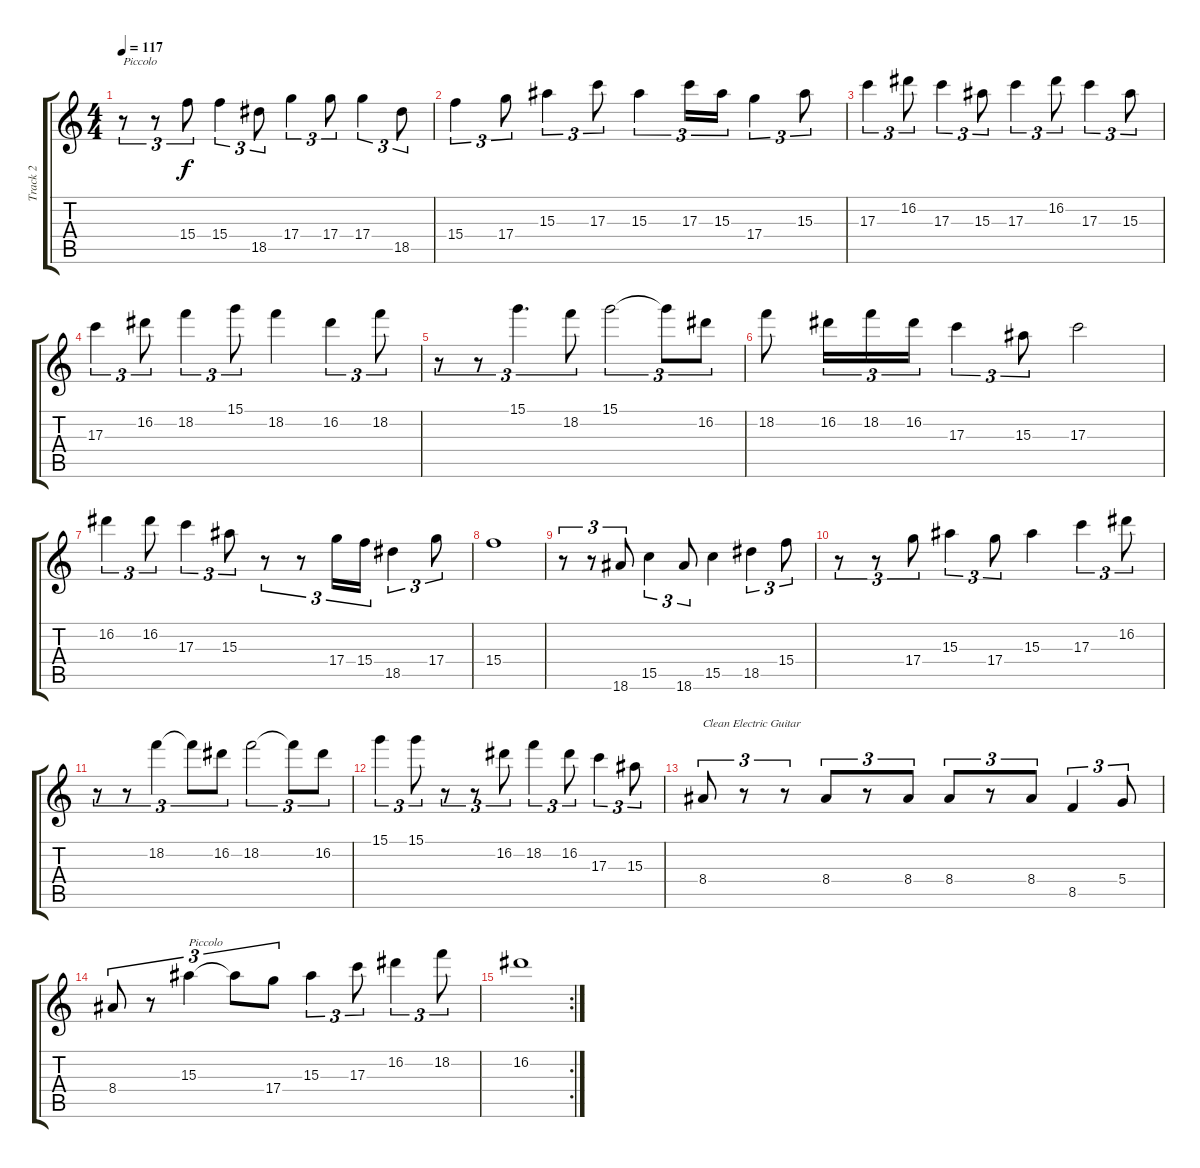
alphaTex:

\track ("Track 2" "Track 2") {instrument piccolo}
\staff {score tabs}
\tuning (E5 B4 G4 D4 A3 E3) {hide}
\ts (4 4)
\tempo 117
\clef g2
\ks c
r.8{tu (3 2) txt "Piccolo" dy f instrument piccolo} r.8{tu (3 2)} 15.4.8{tu (3 2)} 15.4.4{tu (3 2)} 18.5.8{tu (3 2)} 17.4.4{tu (3 2)} 17.4.8{tu (3 2)} 17.4.4{tu (3 2)} 18.5.8{tu (3 2)} |
15.4.4{tu (3 2)} 17.4.8{tu (3 2)} 15.3.4{tu (3 2)} 17.3.8{tu (3 2)} 15.3.4{tu (3 2)} 17.3.16{tu (3 2)} 15.3.16{tu (3 2)} 17.4.4{tu (3 2)} 15.3.8{tu (3 2)} |
17.3.4{tu (3 2)} 16.2.8{tu (3 2)} 17.3.4{tu (3 2)} 15.3.8{tu (3 2)} 17.3.4{tu (3 2)} 16.2.8{tu (3 2)} 17.3.4{tu (3 2)} 15.3.8{tu (3 2)} |
17.3.4{tu (3 2)} 16.2.8{tu (3 2)} 18.2.4{tu (3 2)} 15.1.8{tu (3 2)} 18.2.4 16.2.4{tu (3 2)} 18.2.8{tu (3 2)} |
r.8{tu (3 2)} r.8{tu (3 2)} 15.1.4{d tu (3 2)} 18.2.8{tu (3 2)} 15.1.2{tu (3 2)} 15.1{t}.8{tu (3 2)} 16.2.8{tu (3 2)} |
18.2.8 16.2.16{tu (3 2)} 18.2.16{tu (3 2)} 16.2.16{tu (3 2)} 17.3.4{tu (3 2)} 15.3.8{tu (3 2)} 17.3.2 |
16.2.4{tu (3 2)} 16.2.8{tu (3 2)} 17.3.4{tu (3 2)} 15.3.8{tu (3 2)} r.8{tu (3 2)} r.8{tu (3 2)} 17.4.16{tu (3 2)} 15.4.16{tu (3 2)} 18.5.4{tu (3 2)} 17.4.8{tu (3 2)} |
15.4.1 |
r.8{tu (3 2)} r.8{tu (3 2)} 18.6.8{tu (3 2)} 15.5.4{tu (3 2)} 18.6.8{tu (3 2)} 15.5.4 18.5.4{tu (3 2)} 15.4.8{tu (3 2)} |
r.8{tu (3 2)} r.8{tu (3 2)} 17.4.8{tu (3 2)} 15.3.4{tu (3 2)} 17.4.8{tu (3 2)} 15.3.4 17.3.4{tu (3 2)} 16.2.8{tu (3 2)} |
r.8{tu (3 2)} r.8{tu (3 2)} 18.2.4{tu (3 2)} 18.2{t}.8{tu (3 2)} 16.2.8{tu (3 2)} 18.2.2{tu (3 2)} 18.2{t}.8{tu (3 2)} 16.2.8{tu (3 2)} |
15.1.4{tu (3 2)} 15.1.8{tu (3 2)} r.8{tu (3 2)} r.8{tu (3 2)} 16.2.8{tu (3 2)} 18.2.4{tu (3 2)} 16.2.8{tu (3 2)} 17.3.4{tu (3 2)} 15.3.8{tu (3 2)} |
8.4.8{tu (3 2) txt "Clean Electric Guitar" instrument electricguitarclean} r.8{tu (3 2)} r.8{tu (3 2)} 8.4.8{tu (3 2)} r.8{tu (3 2)} 8.4.8{tu (3 2)} 8.4.8{tu (3 2)} r.8{tu (3 2)} 8.4.8{tu (3 2)} 8.5.4{tu (3 2)} 5.4.8{tu (3 2)} |
8.4.8{tu (3 2)} r.8{tu (3 2)} 15.3.4{tu (3 2) txt "Piccolo" instrument piccolo} 15.3{t}.8{tu (3 2)} 17.4.8{tu (3 2)} 15.3.4{tu (3 2)} 17.3.8{tu (3 2)} 16.2.4{tu (3 2)} 18.2.8{tu (3 2)} |
\rc 2
16.2.1
